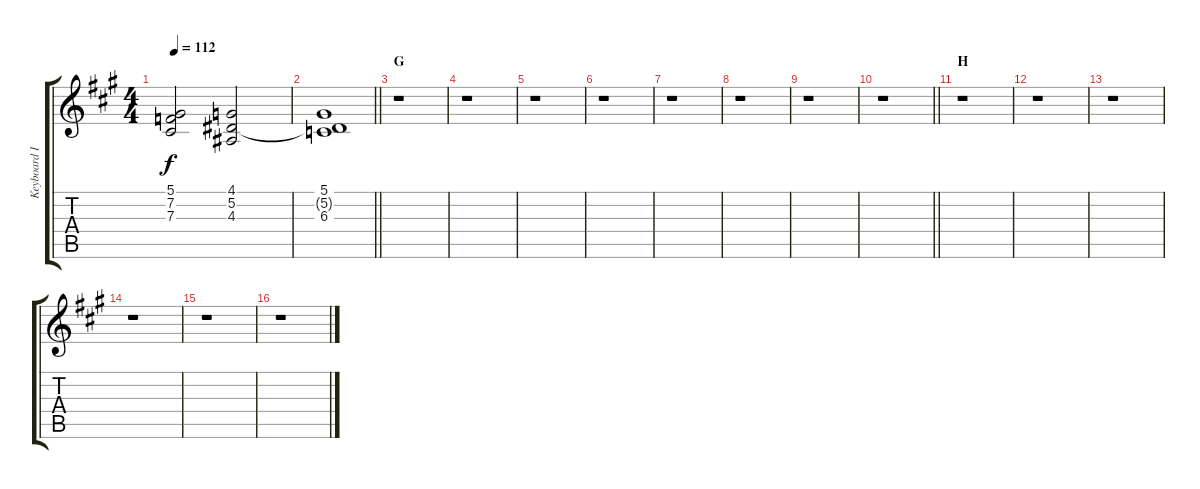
\track ("Keyboard III" "Keyboard I") {instrument pad2warm}
\staff {score tabs}
\tuning (Eb4 Bb3 Gb3 Db3 Ab2 Eb2) {hide}
\ts (4 4)
\tempo 112
\clef g2
\ks a
(5.1{t} 7.2{t} 7.3).2{dy f} (4.1 5.2 4.3).2 |
\barLineRight lightlight
(5.1 5.2{t} 6.3).1 |
\section ("" "G")
r.1 |
r.1 |
r.1 |
r.1 |
r.1 |
r.1 |
r.1 |
\barLineRight lightlight
r.1 |
\section ("" "H")
r.1 |
r.1 |
r.1 |
r.1 |
r.1 |
r.1
